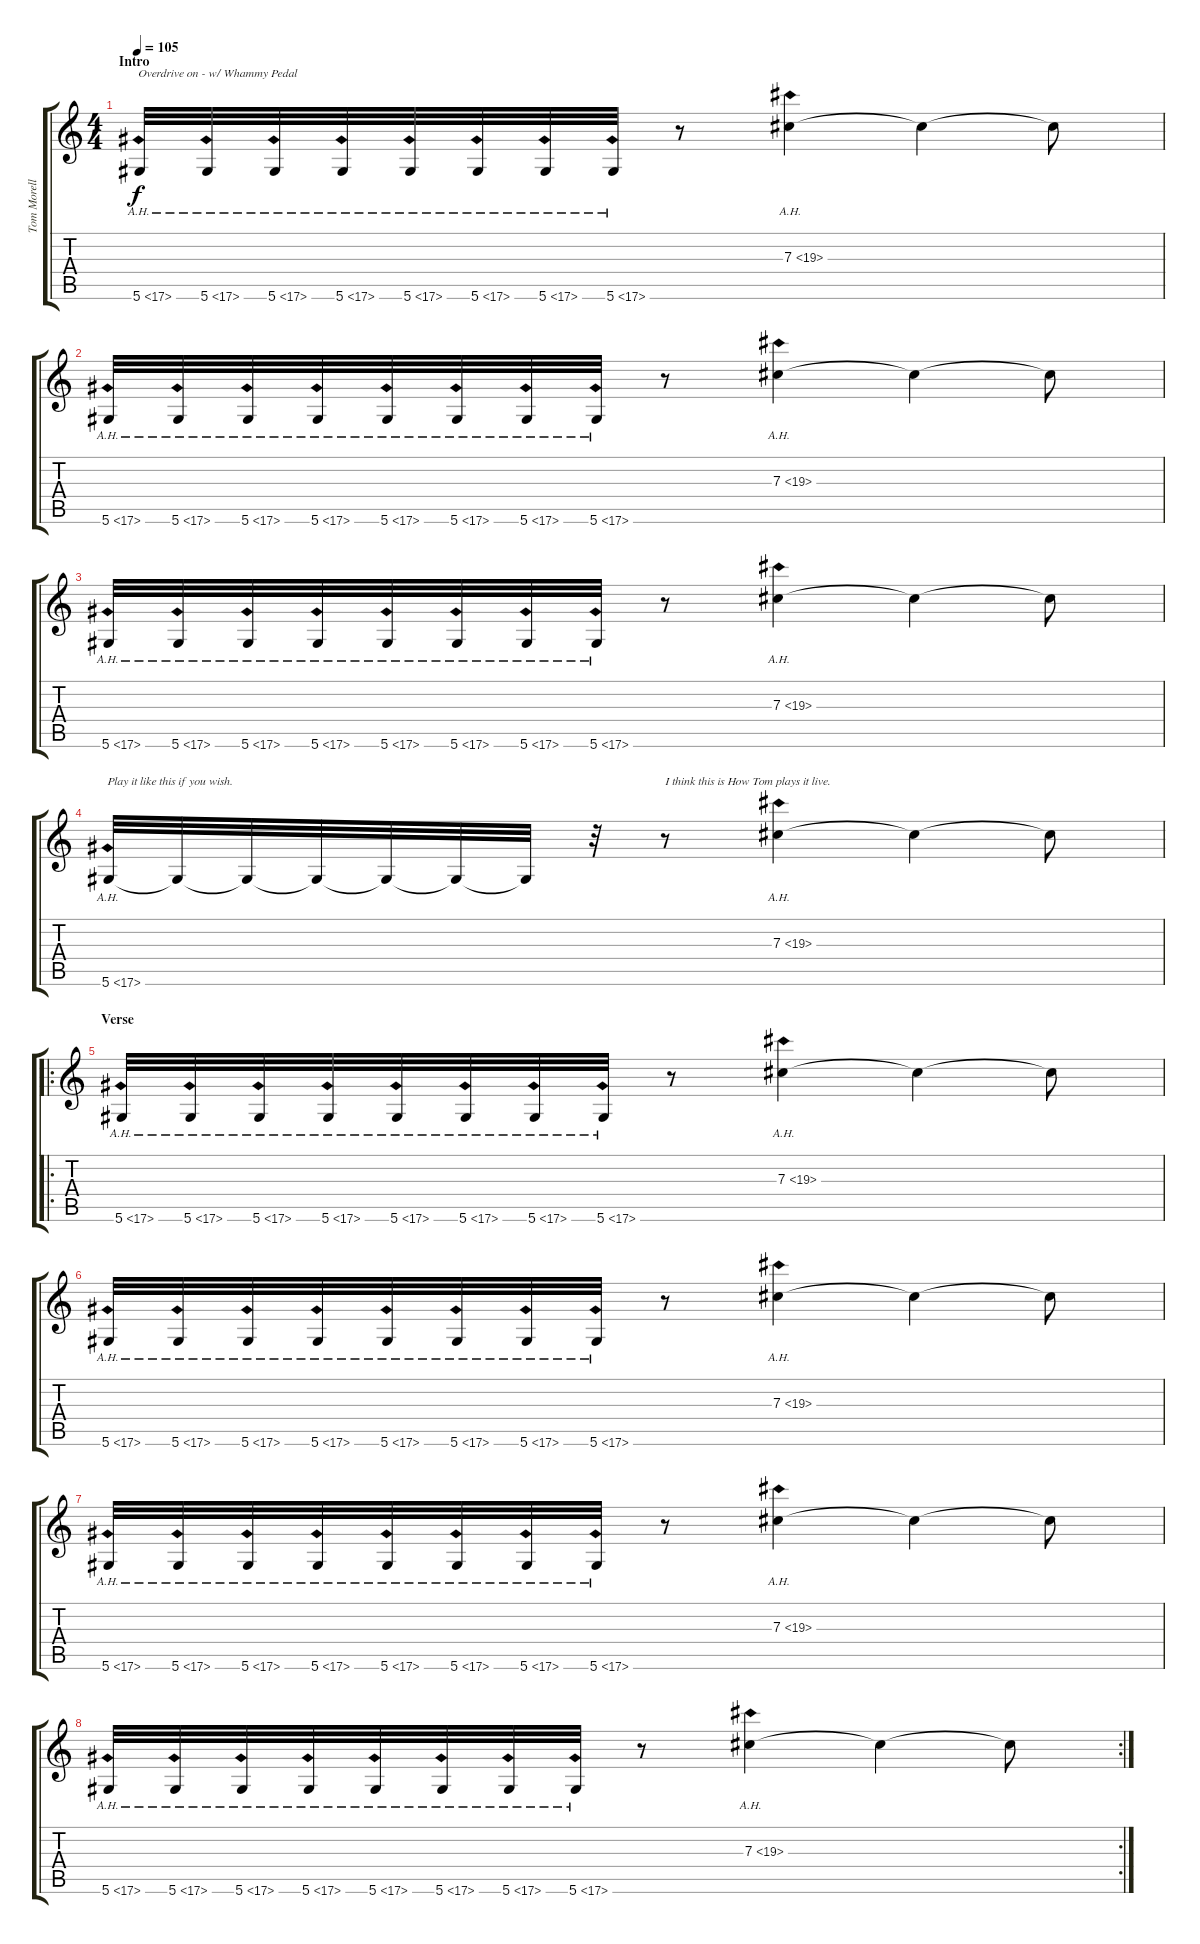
\track ("Tom Morello - Guitars" "Tom Morell") {instrument overdrivenguitar}
\staff {score tabs}
\tuning (Eb4 Bb3 Gb3 Db3 Ab2 Eb2) {hide}
\ts (4 4)
\section ("" "Intro")
\tempo 105
\clef g2
\ks c
5.6{ah 12}.32{txt "Overdrive on - w/ Whammy Pedal" dy f instrument overdrivenguitar} 5.6{ah 12}.32 5.6{ah 12}.32 5.6{ah 12}.32 5.6{ah 12}.32 5.6{ah 12}.32 5.6{ah 12}.32 5.6{ah 12}.32 r.8 7.3{ah 12}.4 7.3{t}.4 7.3{t}.8 |
5.6{ah 12}.32 5.6{ah 12}.32 5.6{ah 12}.32 5.6{ah 12}.32 5.6{ah 12}.32 5.6{ah 12}.32 5.6{ah 12}.32 5.6{ah 12}.32 r.8 7.3{ah 12}.4 7.3{t}.4 7.3{t}.8 |
5.6{ah 12}.32 5.6{ah 12}.32 5.6{ah 12}.32 5.6{ah 12}.32 5.6{ah 12}.32 5.6{ah 12}.32 5.6{ah 12}.32 5.6{ah 12}.32 r.8 7.3{ah 12}.4 7.3{t}.4 7.3{t}.8 |
5.6{ah 12}.32{txt "Play it like this if you wish."} 5.6{t}.32 5.6{t}.32 5.6{t}.32 5.6{t}.32 5.6{t}.32 5.6{t}.32 r.32 r.8{txt "I think this is How Tom plays it live."} 7.3{ah 12}.4 7.3{t}.4 7.3{t}.8 |
\ro
\section ("" "Verse")
5.6{ah 12}.32 5.6{ah 12}.32 5.6{ah 12}.32 5.6{ah 12}.32 5.6{ah 12}.32 5.6{ah 12}.32 5.6{ah 12}.32 5.6{ah 12}.32 r.8 7.3{ah 12}.4 7.3{t}.4 7.3{t}.8 |
5.6{ah 12}.32 5.6{ah 12}.32 5.6{ah 12}.32 5.6{ah 12}.32 5.6{ah 12}.32 5.6{ah 12}.32 5.6{ah 12}.32 5.6{ah 12}.32 r.8 7.3{ah 12}.4 7.3{t}.4 7.3{t}.8 |
5.6{ah 12}.32 5.6{ah 12}.32 5.6{ah 12}.32 5.6{ah 12}.32 5.6{ah 12}.32 5.6{ah 12}.32 5.6{ah 12}.32 5.6{ah 12}.32 r.8 7.3{ah 12}.4 7.3{t}.4 7.3{t}.8 |
\rc 2
5.6{ah 12}.32 5.6{ah 12}.32 5.6{ah 12}.32 5.6{ah 12}.32 5.6{ah 12}.32 5.6{ah 12}.32 5.6{ah 12}.32 5.6{ah 12}.32 r.8 7.3{ah 12}.4 7.3{t}.4 7.3{t}.8
